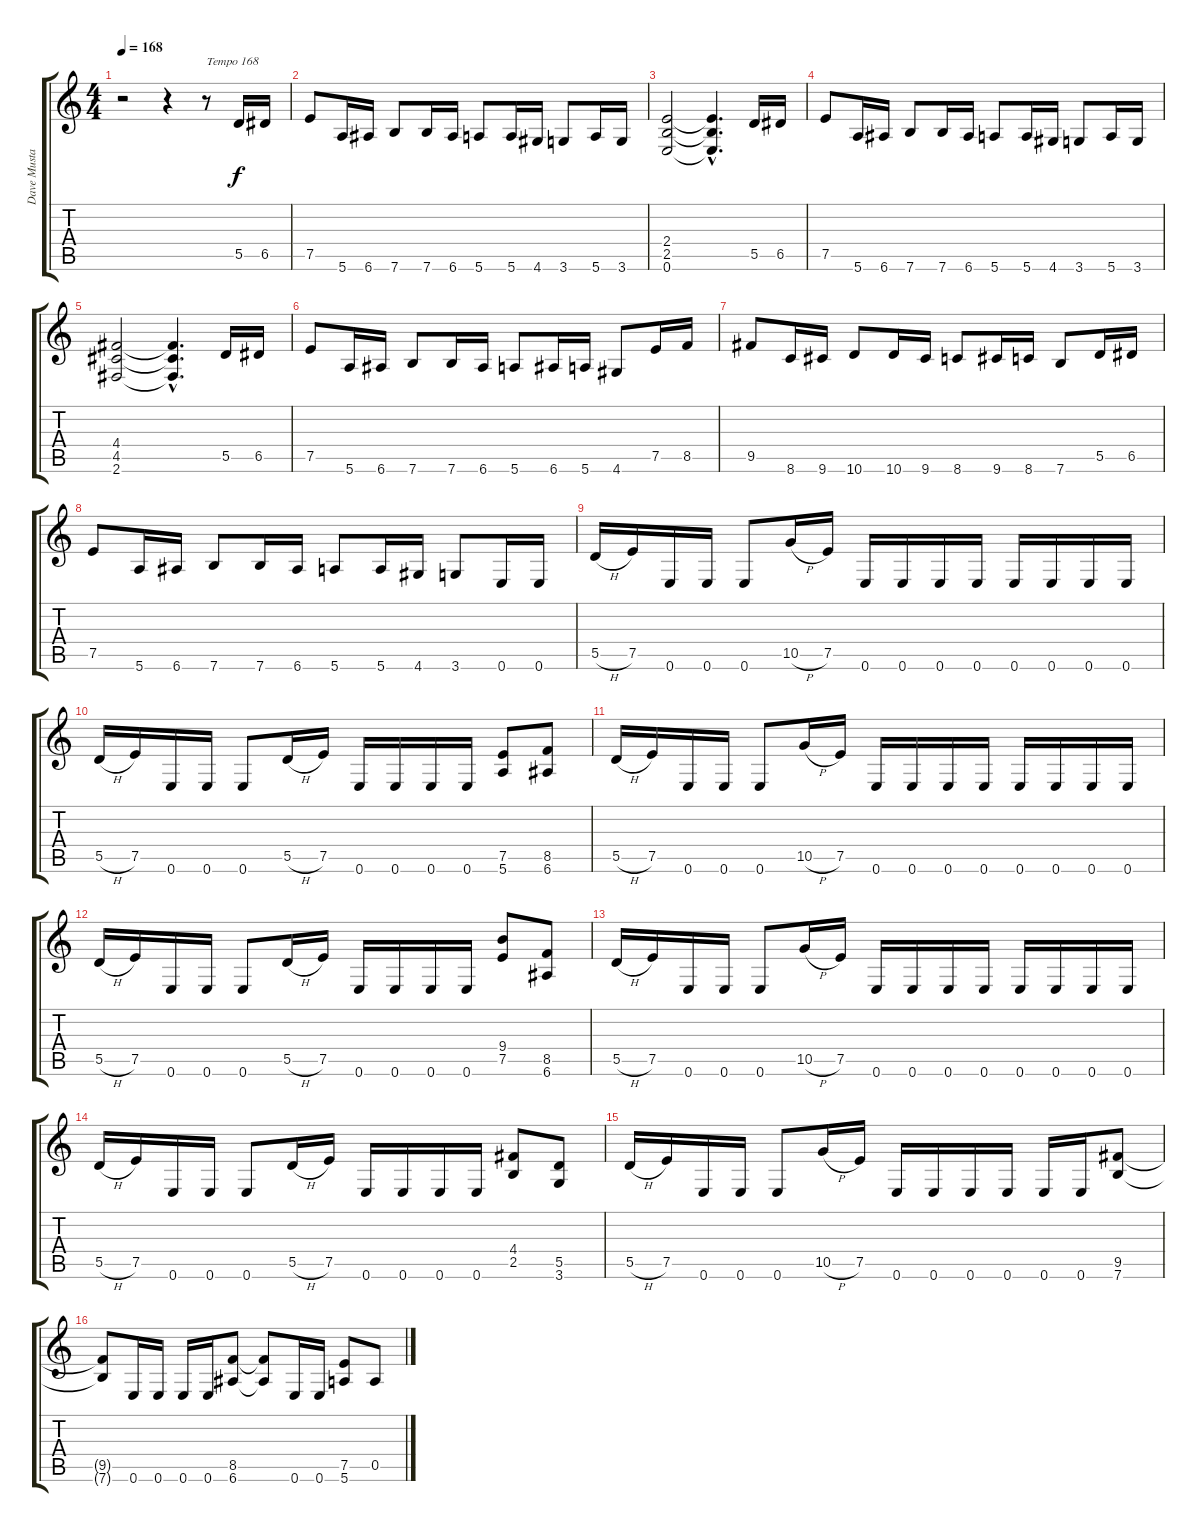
\track ("Dave Mustaine" "Dave Musta") {instrument distortionguitar}
\staff {score tabs}
\tuning (E4 B3 G3 D3 A2 E2) {hide}
\ts (4 4)
\tempo 168
\clef g2
\ks c
r.2{dy f instrument distortionguitar} r.4 r.8{txt "Tempo 168"} 5.5.16 6.5.16 |
7.5.8 5.6.16 6.6.16 7.6.8 7.6.16 6.6.16 5.6.8 5.6.16 4.6.16 3.6.8 5.6.16 3.6.16 |
(2.4 2.5 0.6).2 (2.4{hac t} 2.5{hac t} 0.6{hac t}).4{d} 5.5.16 6.5.16 |
7.5.8 5.6.16 6.6.16 7.6.8 7.6.16 6.6.16 5.6.8 5.6.16 4.6.16 3.6.8 5.6.16 3.6.16 |
(4.4 4.5 2.6).2 (4.4{hac t} 4.5{hac t} 2.6{hac t}).4{d} 5.5.16 6.5.16 |
7.5.8 5.6.16 6.6.16 7.6.8 7.6.16 6.6.16 5.6.8 6.6.16 5.6.16 4.6.8 7.5.16 8.5.16 |
9.5.8 8.6.16 9.6.16 10.6.8 10.6.16 9.6.16 8.6.8 9.6.16 8.6.16 7.6.8 5.5.16 6.5.16 |
7.5.8 5.6.16 6.6.16 7.6.8 7.6.16 6.6.16 5.6.8 5.6.16 4.6.16 3.6.8 0.6.16 0.6.16 |
5.5{h}.16 7.5.16 0.6.16 0.6.16 0.6.8 10.5{h}.16 7.5.16 0.6.16 0.6.16 0.6.16 0.6.16 0.6.16 0.6.16 0.6.16 0.6.16 |
5.5{h}.16 7.5.16 0.6.16 0.6.16 0.6.8 5.5{h}.16 7.5.16 0.6.16 0.6.16 0.6.16 0.6.16 (7.5 5.6).8 (8.5 6.6).8 |
5.5{h}.16 7.5.16 0.6.16 0.6.16 0.6.8 10.5{h}.16 7.5.16 0.6.16 0.6.16 0.6.16 0.6.16 0.6.16 0.6.16 0.6.16 0.6.16 |
5.5{h}.16 7.5.16 0.6.16 0.6.16 0.6.8 5.5{h}.16 7.5.16 0.6.16 0.6.16 0.6.16 0.6.16 (9.4 7.5).8 (8.5 6.6).8 |
5.5{h}.16 7.5.16 0.6.16 0.6.16 0.6.8 10.5{h}.16 7.5.16 0.6.16 0.6.16 0.6.16 0.6.16 0.6.16 0.6.16 0.6.16 0.6.16 |
5.5{h}.16 7.5.16 0.6.16 0.6.16 0.6.8 5.5{h}.16 7.5.16 0.6.16 0.6.16 0.6.16 0.6.16 (4.4 2.5).8 (5.5 3.6).8 |
5.5{h}.16 7.5.16 0.6.16 0.6.16 0.6.8 10.5{h}.16 7.5.16 0.6.16 0.6.16 0.6.16 0.6.16 0.6.16 0.6.16 (9.5 7.6).8 |
(9.5{t} 7.6{t}).8 0.6.16 0.6.16 0.6.16 0.6.16 (8.5 6.6).8 (8.5{t} 6.6{t}).8 0.6.16 0.6.16 (7.5 5.6).8 0.5.8
